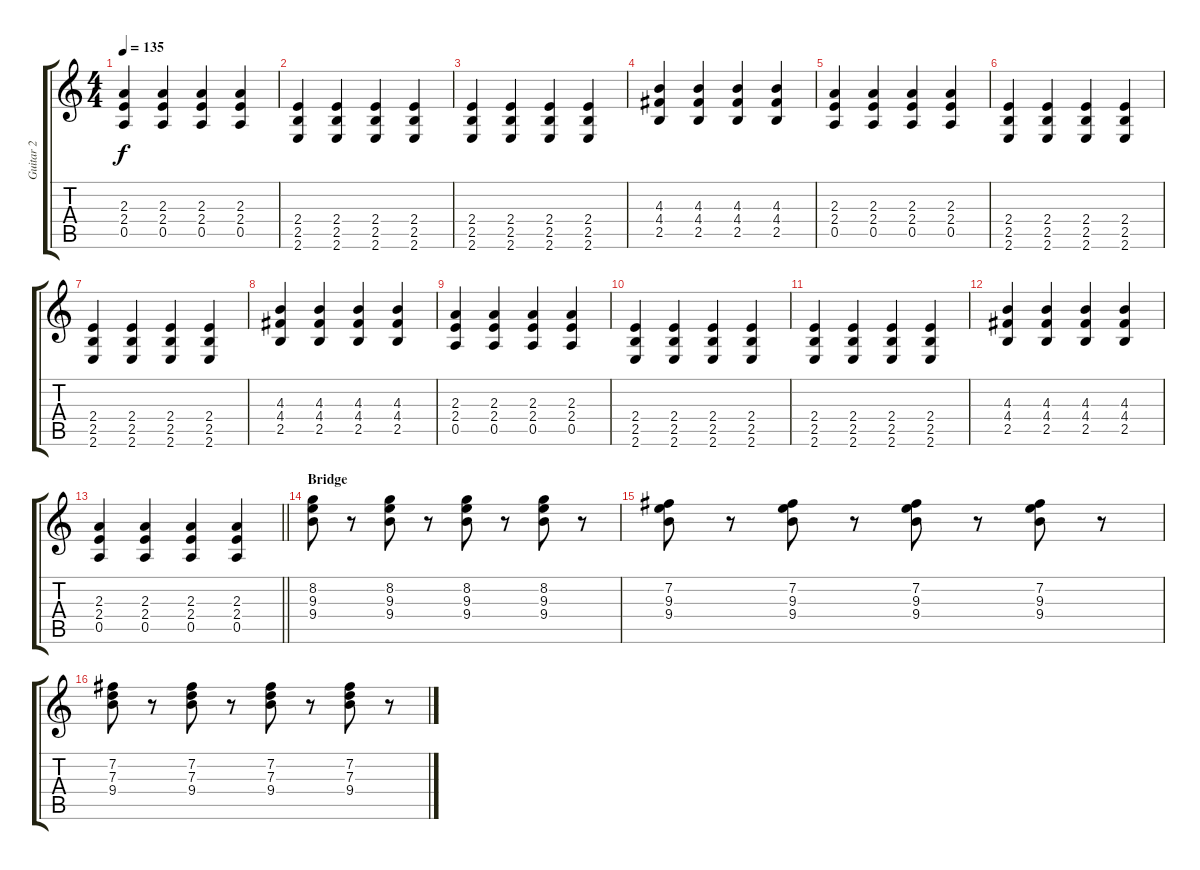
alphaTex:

\track ("Guitar 2" "Guitar 2") {instrument distortionguitar}
\staff {score tabs}
\tuning (E4 B3 G3 D3 A2 D2) {hide}
\ts (4 4)
\tempo 135
\clef g2
\ks c
(2.3 2.4 0.5).4{dy f} (2.3 2.4 0.5).4 (2.3 2.4 0.5).4 (2.3 2.4 0.5).4 |
(2.4 2.5 2.6).4 (2.4 2.5 2.6).4 (2.4 2.5 2.6).4 (2.4 2.5 2.6).4 |
(2.4 2.5 2.6).4 (2.4 2.5 2.6).4 (2.4 2.5 2.6).4 (2.4 2.5 2.6).4 |
(4.3 4.4 2.5).4 (4.3 4.4 2.5).4 (4.3 4.4 2.5).4 (4.3 4.4 2.5).4 |
(2.3 2.4 0.5).4 (2.3 2.4 0.5).4 (2.3 2.4 0.5).4 (2.3 2.4 0.5).4 |
(2.4 2.5 2.6).4 (2.4 2.5 2.6).4 (2.4 2.5 2.6).4 (2.4 2.5 2.6).4 |
(2.4 2.5 2.6).4 (2.4 2.5 2.6).4 (2.4 2.5 2.6).4 (2.4 2.5 2.6).4 |
(4.3 4.4 2.5).4 (4.3 4.4 2.5).4 (4.3 4.4 2.5).4 (4.3 4.4 2.5).4 |
(2.3 2.4 0.5).4 (2.3 2.4 0.5).4 (2.3 2.4 0.5).4 (2.3 2.4 0.5).4 |
(2.4 2.5 2.6).4 (2.4 2.5 2.6).4 (2.4 2.5 2.6).4 (2.4 2.5 2.6).4 |
(2.4 2.5 2.6).4 (2.4 2.5 2.6).4 (2.4 2.5 2.6).4 (2.4 2.5 2.6).4 |
(4.3 4.4 2.5).4 (4.3 4.4 2.5).4 (4.3 4.4 2.5).4 (4.3 4.4 2.5).4 |
\barLineRight lightlight
(2.3 2.4 0.5).4 (2.3 2.4 0.5).4 (2.3 2.4 0.5).4 (2.3 2.4 0.5).4 |
\section ("" "Bridge")
(8.2 9.3 9.4).8 r.8 (8.2 9.3 9.4).8 r.8 (8.2 9.3 9.4).8 r.8 (8.2 9.3 9.4).8 r.8 |
(7.2 9.3 9.4).8 r.8 (7.2 9.3 9.4).8 r.8 (7.2 9.3 9.4).8 r.8 (7.2 9.3 9.4).8 r.8 |
(7.2 7.3 9.4).8 r.8 (7.2 7.3 9.4).8 r.8 (7.2 7.3 9.4).8 r.8 (7.2 7.3 9.4).8 r.8
